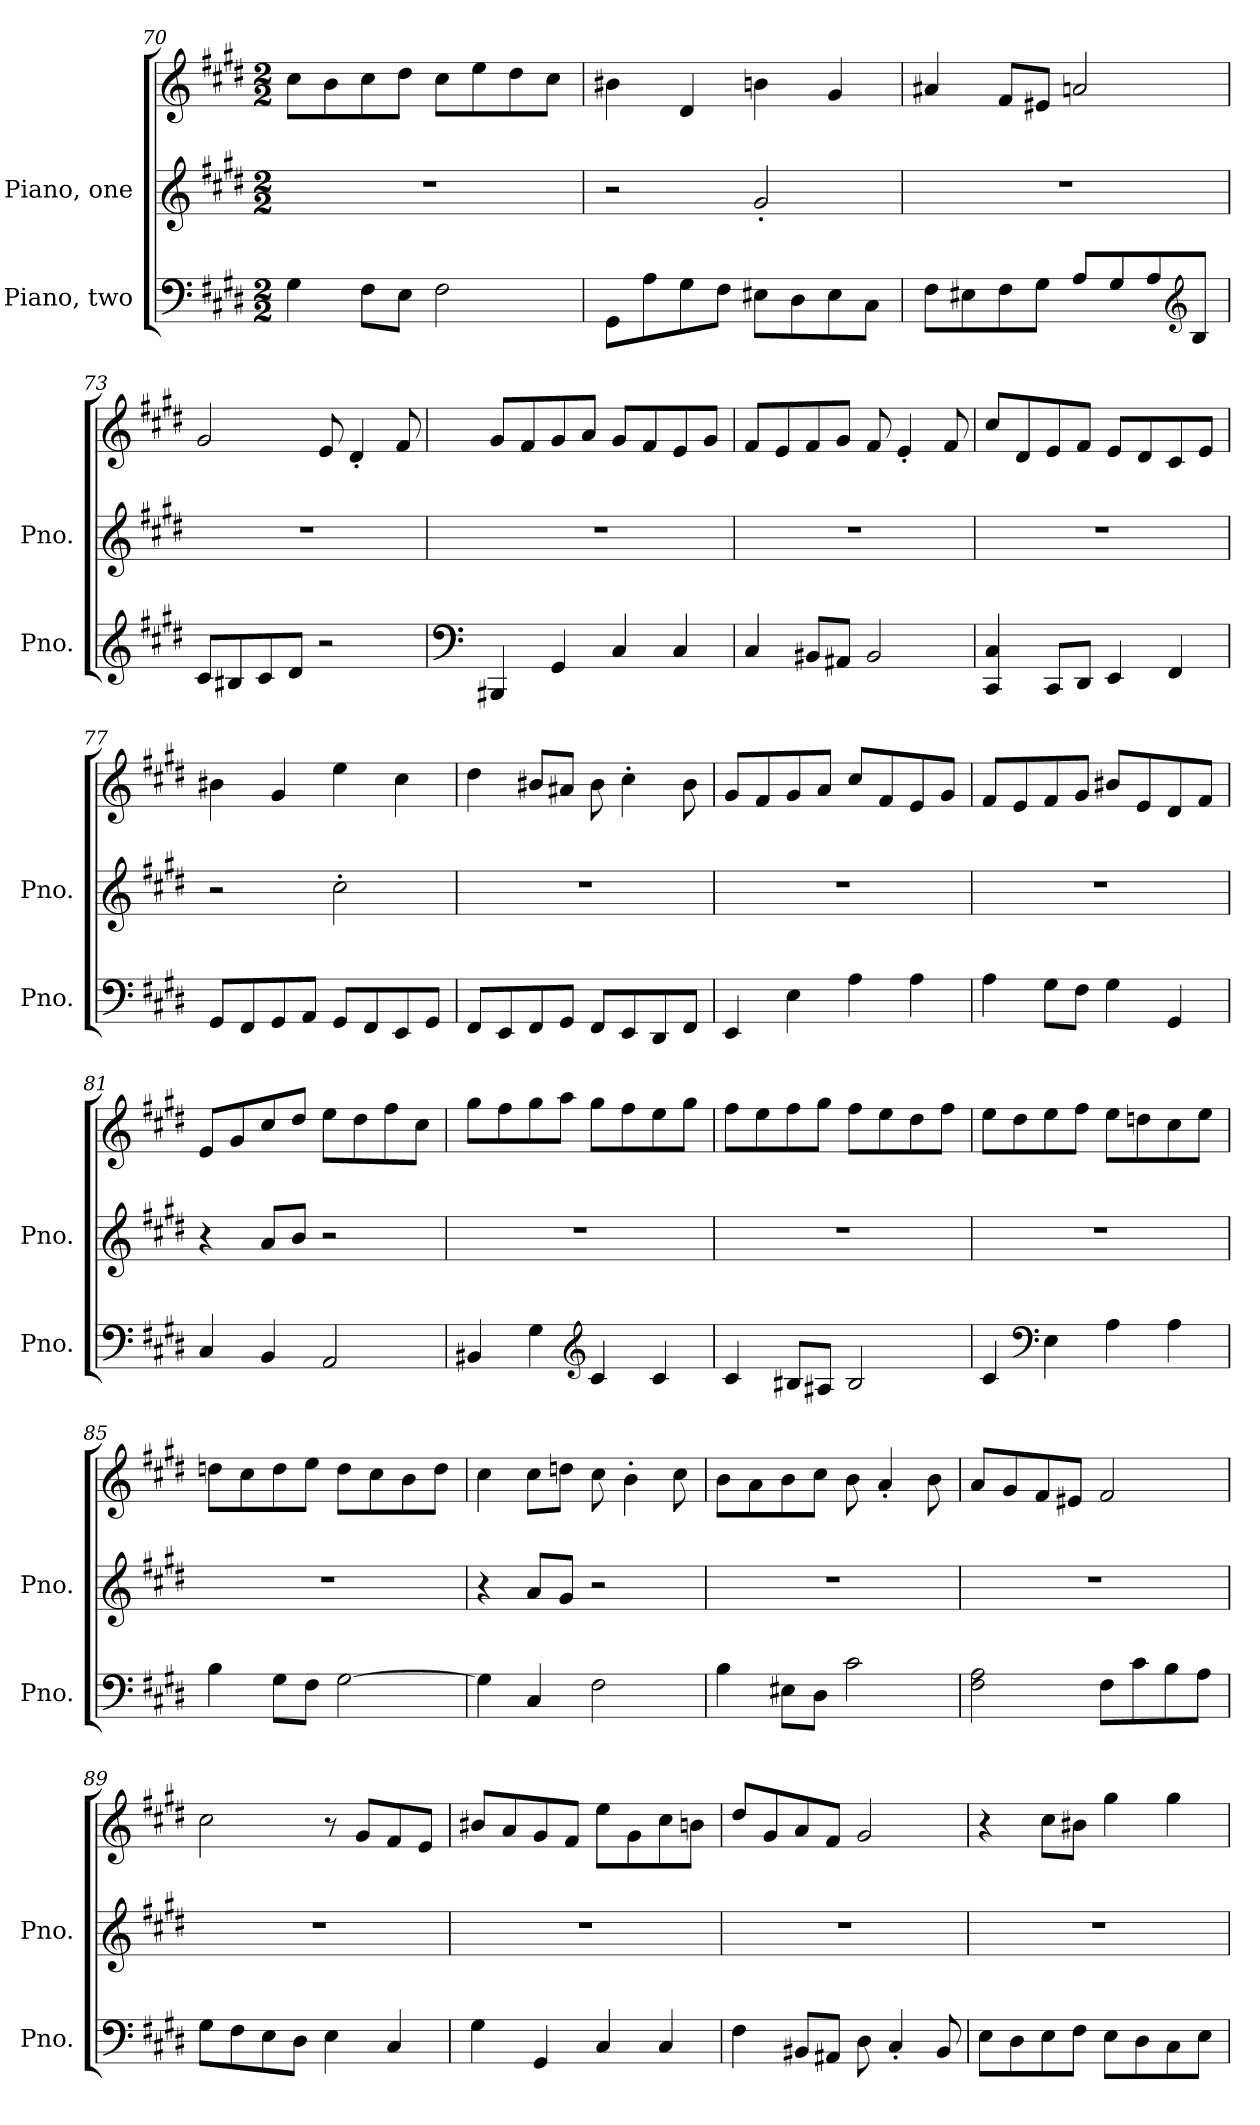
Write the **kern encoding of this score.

**kern	**kern	**kern
*part2	*part1	*part1
*staff3	*staff2	*staff1
*I"Piano, two	*I"Piano, one	*
*I'Pno.	*I'Pno.	*
*clefF4	*clefG2	*clefG2
*k[f#c#g#d#]	*k[f#c#g#d#]	*k[f#c#g#d#]
*M2/2	*M2/2	*M2/2
=70	=70	=70
4G#\	1r	8cc#\L
.	.	8b\
8F#\L	.	8cc#\
8E\J	.	8dd#\J
2F#\	.	8cc#\L
.	.	8ee\
.	.	8dd#\
.	.	8cc#\J
!!LO:LB:g=z
=71	=71	=71
8GG#\L	2r	4b#X\
8A\	.	.
8G#\	.	4d#/
8F#\J	.	.
8E#X\L	2g#'/	4bn\
8D#\	.	.
8E#\	.	4g#/
8C#\J	.	.
=72	=72	=72
8F#\L	1r	4a#X/
8E#X\	.	.
8F#\	.	8f#/L
8G#\J	.	8e#X/J
8A/L	.	2an/
8G#/	.	.
8A/	.	.
*clefG2	*	*
8B/J	.	.
=73	=73	=73
8c#/L	1r	2g#/
8B#X/	.	.
8c#/	.	.
8d#/J	.	.
2r	.	8e/
.	.	4d#'/
.	.	8f#/
!!LO:LB:g=z
=74	=74	=74
*clefF4	*	*
4BBB#X/	1r	8g#/L
.	.	8f#/
4GG#/	.	8g#/
.	.	8a/J
4C#/	.	8g#/L
.	.	8f#/
4C#/	.	8e/
.	.	8g#/J
=75	=75	=75
4C#/	1r	8f#/L
.	.	8e/
8BB#X/L	.	8f#/
8AA#X/J	.	8g#/J
2BB#/	.	8f#/
.	.	4e'/
.	.	8f#/
=76	=76	=76
4CC#/ 4C#/	1r	8cc#/L
.	.	8d#/
8CC#/L	.	8e/
8DD#/J	.	8f#/J
4EE/	.	8e/L
.	.	8d#/
4FF#/	.	8c#/
.	.	8e/J
=77	=77	=77
8GG#/L	2r	4b#X\
8FF#/	.	.
8GG#/	.	4g#/
8AA/J	.	.
8GG#/L	2cc#'\	4ee\
8FF#/	.	.
8EE/	.	4cc#\
8GG#/J	.	.
!!LO:PB:g=z
=78	=78	=78
8FF#/L	1r	4dd#\
8EE/	.	.
8FF#/	.	8b#X/L
8GG#/J	.	8a#X/J
8FF#/L	.	8b#\
8EE/	.	4cc#'\
8DD#/	.	.
8FF#/J	.	8b#\
=79	=79	=79
4EE/	1r	8g#/L
.	.	8f#/
4E\	.	8g#/
.	.	8a/J
4A\	.	8cc#/L
.	.	8f#/
4A\	.	8e/
.	.	8g#/J
=80	=80	=80
4A\	1r	8f#/L
.	.	8e/
8G#\L	.	8f#/
8F#\J	.	8g#/J
4G#\	.	8b#X/L
.	.	8e/
4GG#/	.	8d#/
.	.	8f#/J
=81	=81	=81
4C#/	4r	8e/L
.	.	8g#/
4BB/	8a/L	8cc#/
.	8b/J	8dd#/J
2AA/	2r	8ee\L
.	.	8dd#\
.	.	8ff#\
.	.	8cc#\J
!!LO:LB:g=z
=82	=82	=82
4BB#X/	1r	8gg#\L
.	.	8ff#\
4G#\	.	8gg#\
.	.	8aa\J
*clefG2	*	*
4c#/	.	8gg#\L
.	.	8ff#\
4c#/	.	8ee\
.	.	8gg#\J
=83	=83	=83
4c#/	1r	8ff#\L
.	.	8ee\
8B#X/L	.	8ff#\
8A#X/J	.	8gg#\J
2B#/	.	8ff#\L
.	.	8ee\
.	.	8dd#\
.	.	8ff#\J
=84	=84	=84
4c#/	1r	8ee\L
.	.	8dd#\
*clefF4	*	*
4E\	.	8ee\
.	.	8ff#\J
4A\	.	8ee\L
.	.	8ddn\
4A\	.	8cc#\
.	.	8ee\J
=85	=85	=85
4B\	1r	8ddn\L
.	.	8cc#\
8G#\L	.	8dd\
8F#\J	.	8ee\J
[2G#\	.	8dd\L
.	.	8cc#\
.	.	8b\
.	.	8dd\J
!!LO:LB:g=z
=86	=86	=86
4G#\]	4r	4cc#\
4C#/	8a/L	8cc#\L
.	8g#/J	8ddn\J
2F#\	2r	8cc#\
.	.	4b'\
.	.	8cc#\
=87	=87	=87
4B\	1r	8b\L
.	.	8a\
8E#X\L	.	8b\
8D#\J	.	8cc#\J
2c#\	.	8b\
.	.	4a'/
.	.	8b\
=88	=88	=88
2F#\ 2A\	1r	8a/L
.	.	8g#/
.	.	8f#/
.	.	8e#X/J
8F#\L	.	2f#/
8c#\	.	.
8B\	.	.
8A\J	.	.
=89	=89	=89
8G#\L	1r	2cc#\
8F#\	.	.
8E\	.	.
8D#\J	.	.
4E\	.	8r
.	.	8g#/L
4C#/	.	8f#/
.	.	8e/J
!!LO:LB:g=z
=90	=90	=90
4G#\	1r	8b#X/L
.	.	8a/
4GG#/	.	8g#/
.	.	8f#/J
4C#/	.	8ee\L
.	.	8g#\
4C#/	.	8cc#\
.	.	8bn\J
=91	=91	=91
4F#\	1r	8dd#/L
.	.	8g#/
8BB#X/L	.	8a/
8AA#X/J	.	8f#/J
8D#\	.	2g#/
4C#'/	.	.
8BB#/	.	.
=92	=92	=92
8E\L	1r	4r
8D#\	.	.
8E\	.	8cc#\L
8F#\J	.	8b#X\J
8E\L	.	4gg#\
8D#\	.	.
8C#\	.	4gg#\
8E\J	.	.
=	=	=
*-	*-	*-
